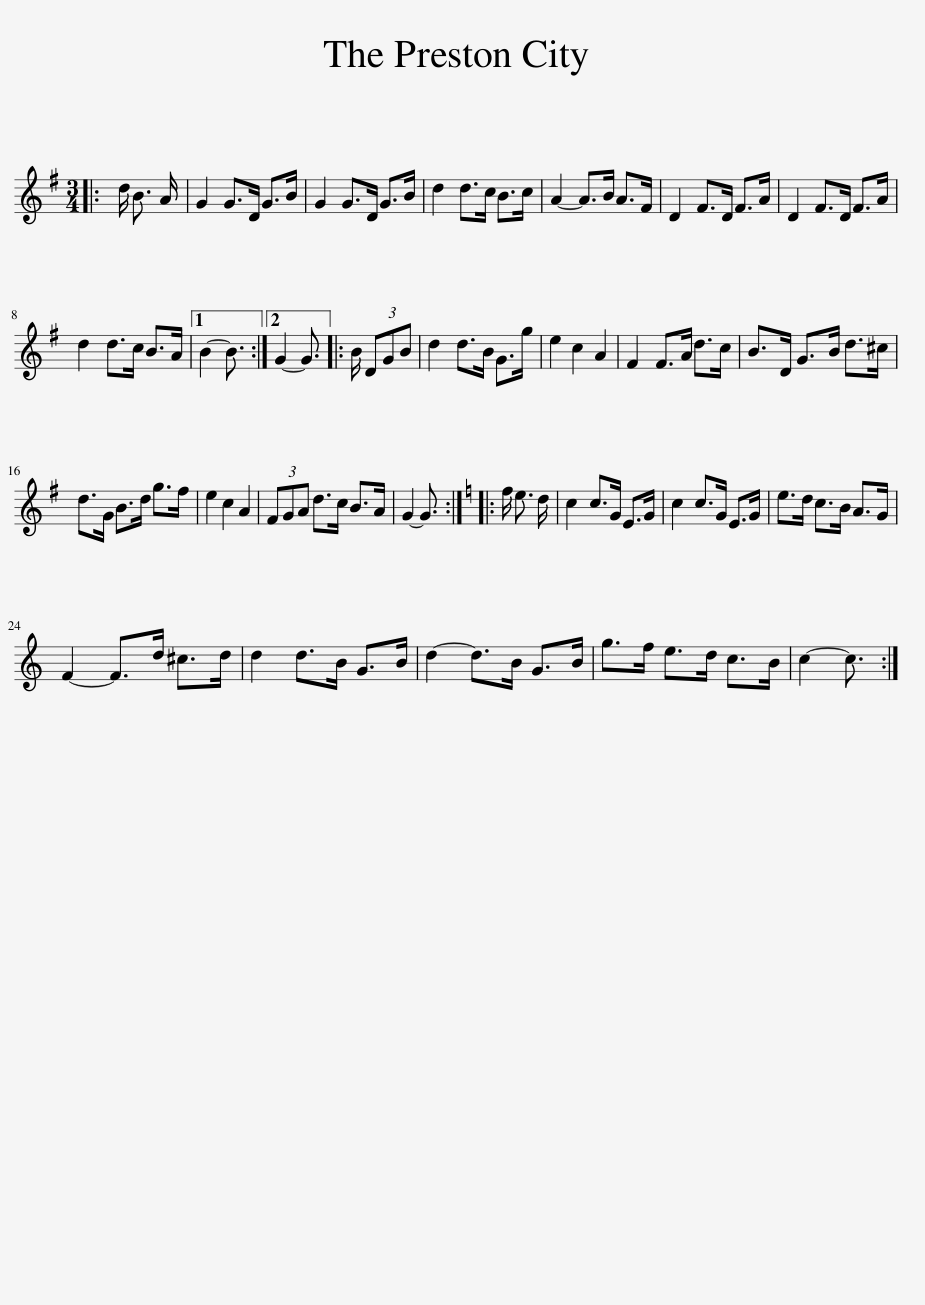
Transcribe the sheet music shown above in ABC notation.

X:1
L:1/8
M:3/4
I:linebreak $
K:G
V:1 treble
V:1
|: d/ B3/2 A/ | G2 G>D G>B | G2 G>D G>B | d2 d>c B>c | A2- A>B A>F | %5
 D2 F>D F>A | D2 F>D F>A |$ d2 d>c B>A |1 B2- B3/2 :|2 G2- G3/2 |: %10
 B/ (3DGB | d2 d>B G>g | e2 c2 A2 | F2 F>A d>c | B>D G>B d>^c |$ %15
 d>G B>d g>f | e2 c2 A2 | (3FGA d>c B>A | G2- G3/2 ::[K:C] f/ e3/2 d/ | %20
 c2 c>G E>G | c2 c>G E>G | e>d c>B A>G |$ F2- F>d ^c>d | d2 d>B G>B | %25
 d2- d>B G>B | g>f e>d c>B | c2- c3/2 :| %28
